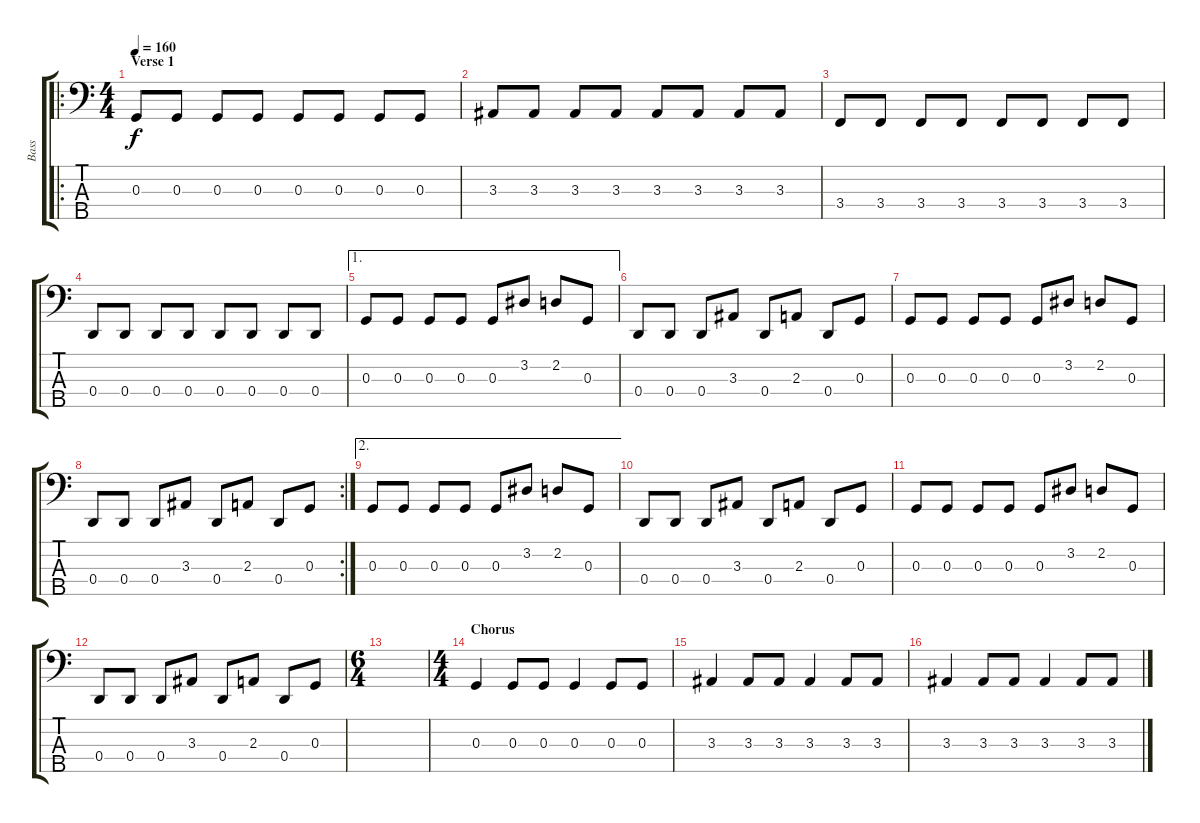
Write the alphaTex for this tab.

\track ("Bass" "Bass") {instrument electricbassfinger}
\staff {score tabs}
\tuning (F2 C2 G1 D1 A0) {hide}
\ro
\ts (4 4)
\section ("" "Verse 1")
\tempo 160
\clef f4
\ks c
0.3.8{dy f} 0.3.8 0.3.8 0.3.8 0.3.8 0.3.8 0.3.8 0.3.8 |
3.3.8 3.3.8 3.3.8 3.3.8 3.3.8 3.3.8 3.3.8 3.3.8 |
3.4.8 3.4.8 3.4.8 3.4.8 3.4.8 3.4.8 3.4.8 3.4.8 |
0.4.8 0.4.8 0.4.8 0.4.8 0.4.8 0.4.8 0.4.8 0.4.8 |
\ae 1
0.3.8 0.3.8 0.3.8 0.3.8 0.3.8 3.2.8 2.2.8 0.3.8 |
0.4.8 0.4.8 0.4.8 3.3.8 0.4.8 2.3.8 0.4.8 0.3.8 |
0.3.8 0.3.8 0.3.8 0.3.8 0.3.8 3.2.8 2.2.8 0.3.8 |
\rc 2
0.4.8 0.4.8 0.4.8 3.3.8 0.4.8 2.3.8 0.4.8 0.3.8 |
\ae 2
0.3.8 0.3.8 0.3.8 0.3.8 0.3.8 3.2.8 2.2.8 0.3.8 |
0.4.8 0.4.8 0.4.8 3.3.8 0.4.8 2.3.8 0.4.8 0.3.8 |
0.3.8 0.3.8 0.3.8 0.3.8 0.3.8 3.2.8 2.2.8 0.3.8 |
0.4.8 0.4.8 0.4.8 3.3.8 0.4.8 2.3.8 0.4.8 0.3.8 |
\ts (6 4)
|
\ts (4 4)
\section ("" "Chorus")
0.3.4 0.3.8 0.3.8 0.3.4 0.3.8 0.3.8 |
3.3.4 3.3.8 3.3.8 3.3.4 3.3.8 3.3.8 |
3.3.4 3.3.8 3.3.8 3.3.4 3.3.8 3.3.8
